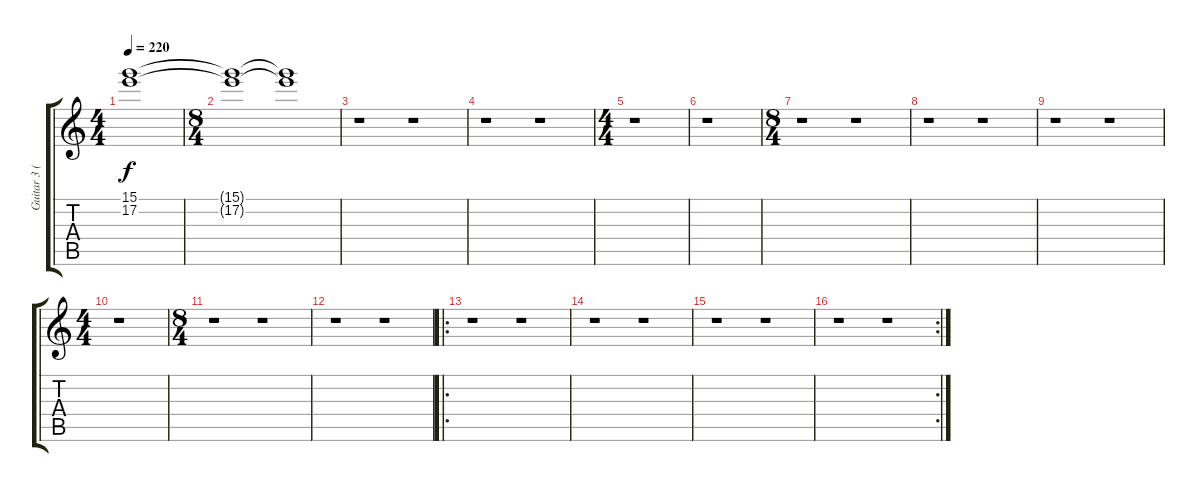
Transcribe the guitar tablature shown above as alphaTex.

\track ("Guitar 3 (Harmony Lead)" "Guitar 3 (") {instrument overdrivenguitar}
\staff {score tabs}
\tuning (E4 B3 G3 D3 A2 E2) {hide}
\ts (4 4)
\tempo 220
\clef g2
\ks c
(15.1 17.2).1{dy f} |
\ts (8 4)
(15.1{t} 17.2{t}).1 (15.1{t} 17.2{t}).1 |
r.1 r.1 |
r.1 r.1 |
\ts (4 4)
r.1 |
r.1 |
\ts (8 4)
r.1 r.1 |
r.1 r.1 |
r.1 r.1 |
\ts (4 4)
r.1 |
\ts (8 4)
r.1 r.1 |
r.1 r.1 |
\ro
r.1 r.1 |
r.1 r.1 |
r.1 r.1 |
\rc 2
r.1 r.1
